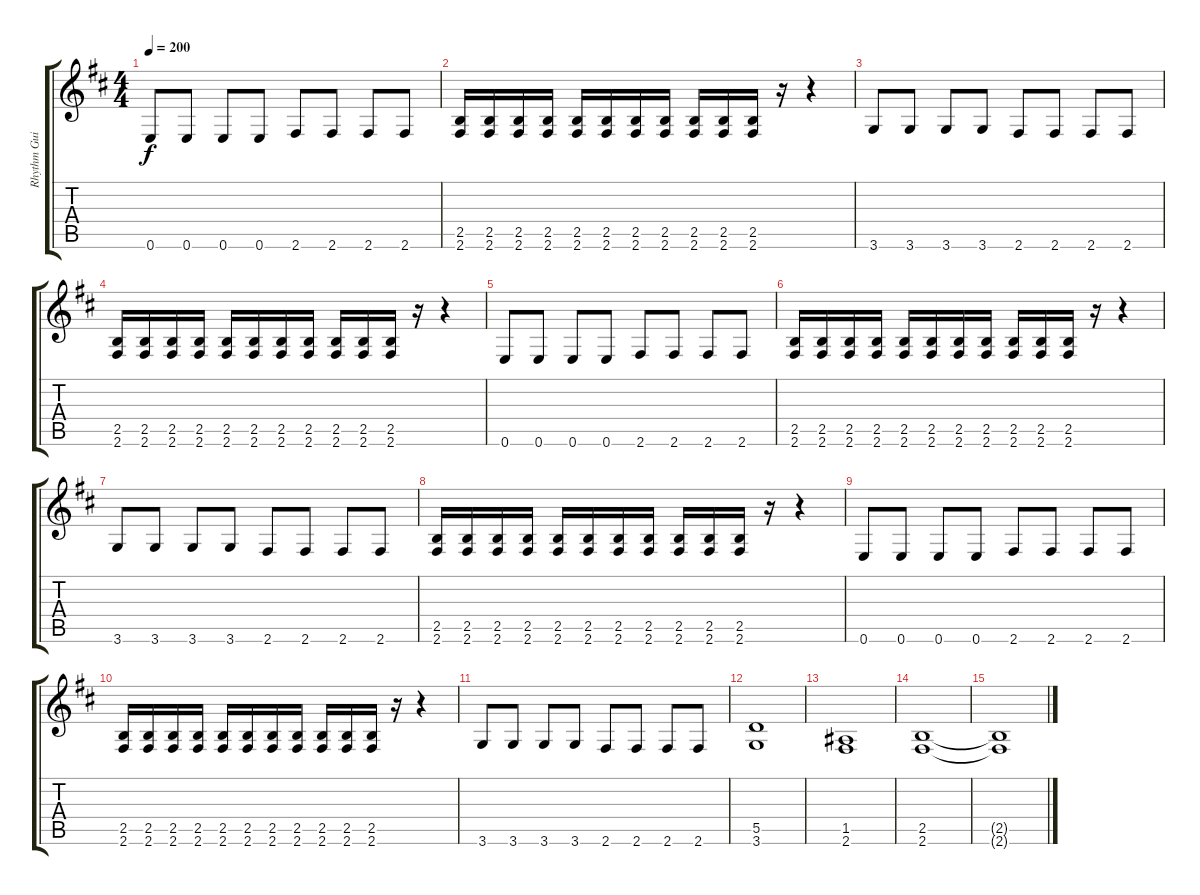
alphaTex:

\track ("Rhythm Guitar 2" "Rhythm Gui") {instrument distortionguitar}
\staff {score tabs}
\tuning (E4 B3 G3 D3 A2 E2) {hide}
\ts (4 4)
\tempo 200
\clef g2
\ks bminor
0.6.8{dy f} 0.6.8 0.6.8 0.6.8 2.6.8 2.6.8 2.6.8 2.6.8 |
(2.5 2.6).16 (2.5 2.6).16 (2.5 2.6).16 (2.5 2.6).16 (2.5 2.6).16 (2.5 2.6).16 (2.5 2.6).16 (2.5 2.6).16 (2.5 2.6).16 (2.5 2.6).16 (2.5 2.6).16 r.16 r.4 |
3.6.8 3.6.8 3.6.8 3.6.8 2.6.8 2.6.8 2.6.8 2.6.8 |
(2.5 2.6).16 (2.5 2.6).16 (2.5 2.6).16 (2.5 2.6).16 (2.5 2.6).16 (2.5 2.6).16 (2.5 2.6).16 (2.5 2.6).16 (2.5 2.6).16 (2.5 2.6).16 (2.5 2.6).16 r.16 r.4 |
0.6.8 0.6.8 0.6.8 0.6.8 2.6.8 2.6.8 2.6.8 2.6.8 |
(2.5 2.6).16 (2.5 2.6).16 (2.5 2.6).16 (2.5 2.6).16 (2.5 2.6).16 (2.5 2.6).16 (2.5 2.6).16 (2.5 2.6).16 (2.5 2.6).16 (2.5 2.6).16 (2.5 2.6).16 r.16 r.4 |
3.6.8 3.6.8 3.6.8 3.6.8 2.6.8 2.6.8 2.6.8 2.6.8 |
(2.5 2.6).16 (2.5 2.6).16 (2.5 2.6).16 (2.5 2.6).16 (2.5 2.6).16 (2.5 2.6).16 (2.5 2.6).16 (2.5 2.6).16 (2.5 2.6).16 (2.5 2.6).16 (2.5 2.6).16 r.16 r.4 |
0.6.8 0.6.8 0.6.8 0.6.8 2.6.8 2.6.8 2.6.8 2.6.8 |
(2.5 2.6).16 (2.5 2.6).16 (2.5 2.6).16 (2.5 2.6).16 (2.5 2.6).16 (2.5 2.6).16 (2.5 2.6).16 (2.5 2.6).16 (2.5 2.6).16 (2.5 2.6).16 (2.5 2.6).16 r.16 r.4 |
3.6.8 3.6.8 3.6.8 3.6.8 2.6.8 2.6.8 2.6.8 2.6.8 |
(5.5 3.6).1 |
(1.5 2.6).1 |
(2.5 2.6).1 |
(2.5{t} 2.6{t}).1
